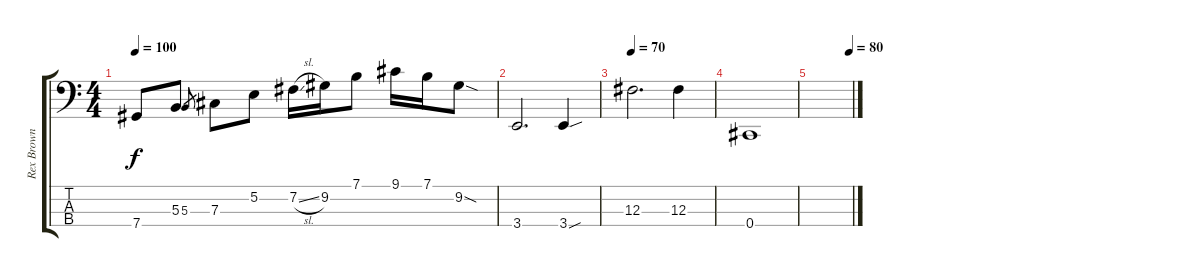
\track ("Rex Brown" "Rex Brown") {instrument electricbassfinger}
\staff {score tabs}
\tuning (E2 B1 Gb1 Db1) {hide}
\ts (4 4)
\tempo 100
\clef f4
\ks c
7.4.8{dy f} 5.3.8 5.3.8{gr} 7.3.8 5.2.8 7.2{sl}.16 9.2.16 7.1.8 9.1.16 7.1.16 9.2{sod}.8 |
3.4.2{d} 3.4{sou}.4 |
\tempo 70
12.3.2{d} 12.3.4 |
0.4.1 |
\tempo (80 0.9375)
